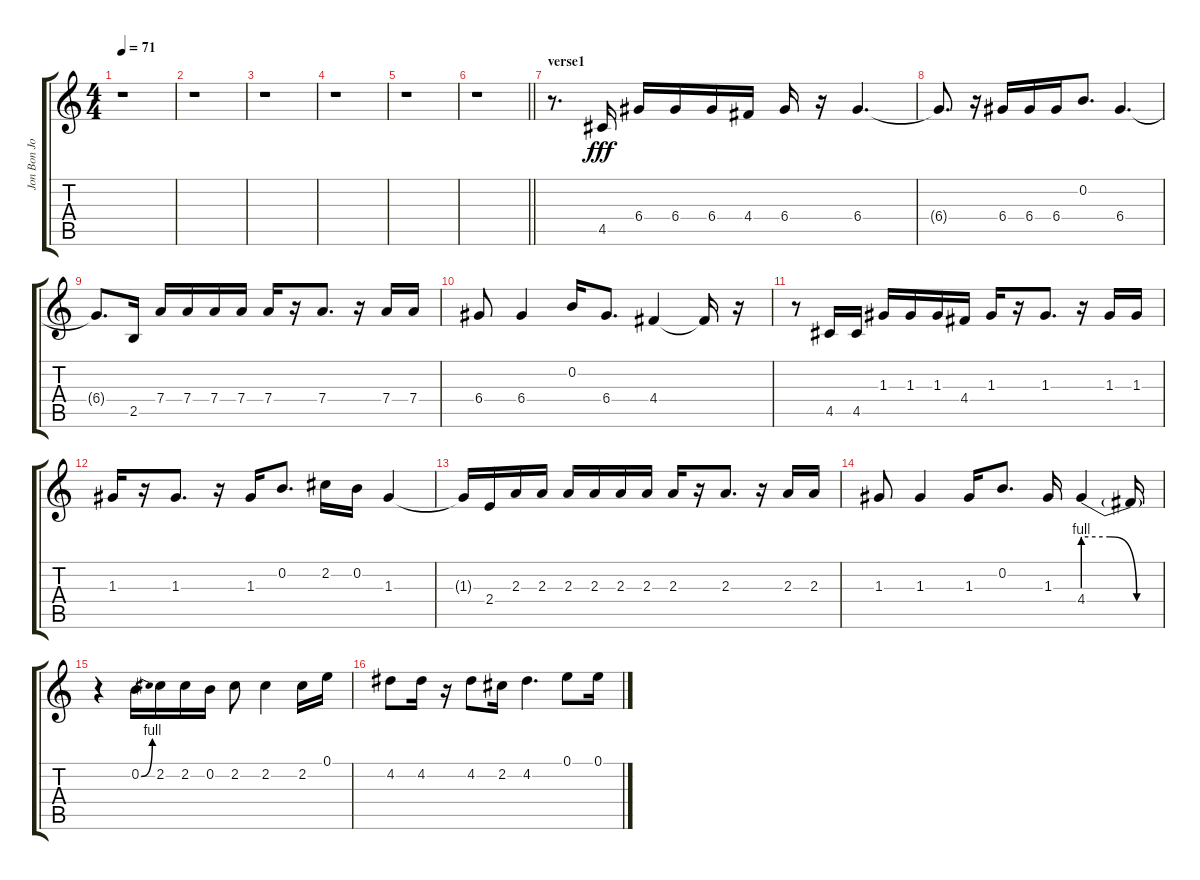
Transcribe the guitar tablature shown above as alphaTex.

\track ("Jon Bon Jovi" "Jon Bon Jo") {mute instrument electricguitarjazz}
\staff {score tabs}
\tuning (E4 B3 G3 D3 A2 E2) {hide}
\ts (4 4)
\tempo 71
\clef g2
\ks c
r.1{dy fff instrument electricguitarjazz} |
r.1 |
r.1 |
r.1 |
r.1 |
\barLineRight lightlight
r.1 |
\section ("" "verse1")
r.8{d} 4.5.16 6.4.16 6.4.16 6.4.16 4.4.16 6.4.16 r.16 6.4.4{d} |
6.4{t}.8{d} r.16 6.4.16 6.4.16 6.4.16 0.2.8{d} 6.4.4{d} |
6.4{t}.8{d} 2.5.16 7.4.16 7.4.16 7.4.16 7.4.16 7.4.16 r.16 7.4.8{d} r.16 7.4.16 7.4.16 |
6.4.8 6.4.4 0.2.16 6.4.8{d} 4.4.4 4.4{t}.16 r.16 |
r.8 4.5.16 4.5.16 1.3.16 1.3.16 1.3.16 4.4.16 1.3.16 r.16 1.3.8{d} r.16 1.3.16 1.3.16 |
1.3.16 r.16 1.3.8{d} r.16 1.3.16 0.2.8{d} 2.2.16 0.2.16 1.3.4 |
1.3{t}.16 2.4.16 2.3.16 2.3.16 2.3.16 2.3.16 2.3.16 2.3.16 2.3.16 r.16 2.3.8{d} r.16 2.3.16 2.3.16 |
1.3.8 1.3.4 1.3.16 0.2.8{d} 1.3.16 4.4{be (custom 0 4 20 4 40 0 60 0)}.4 4.4{t}.16 |
r.4 0.2{be (bend 0 0 60 4)}.16 2.2.16 2.2.16 0.2.16 2.2.8 2.2.4 2.2.16 0.1.16 |
4.2.8 4.2.16 r.16 4.2.8 2.2.16 4.2.4{d} 0.1.8 0.1.16
